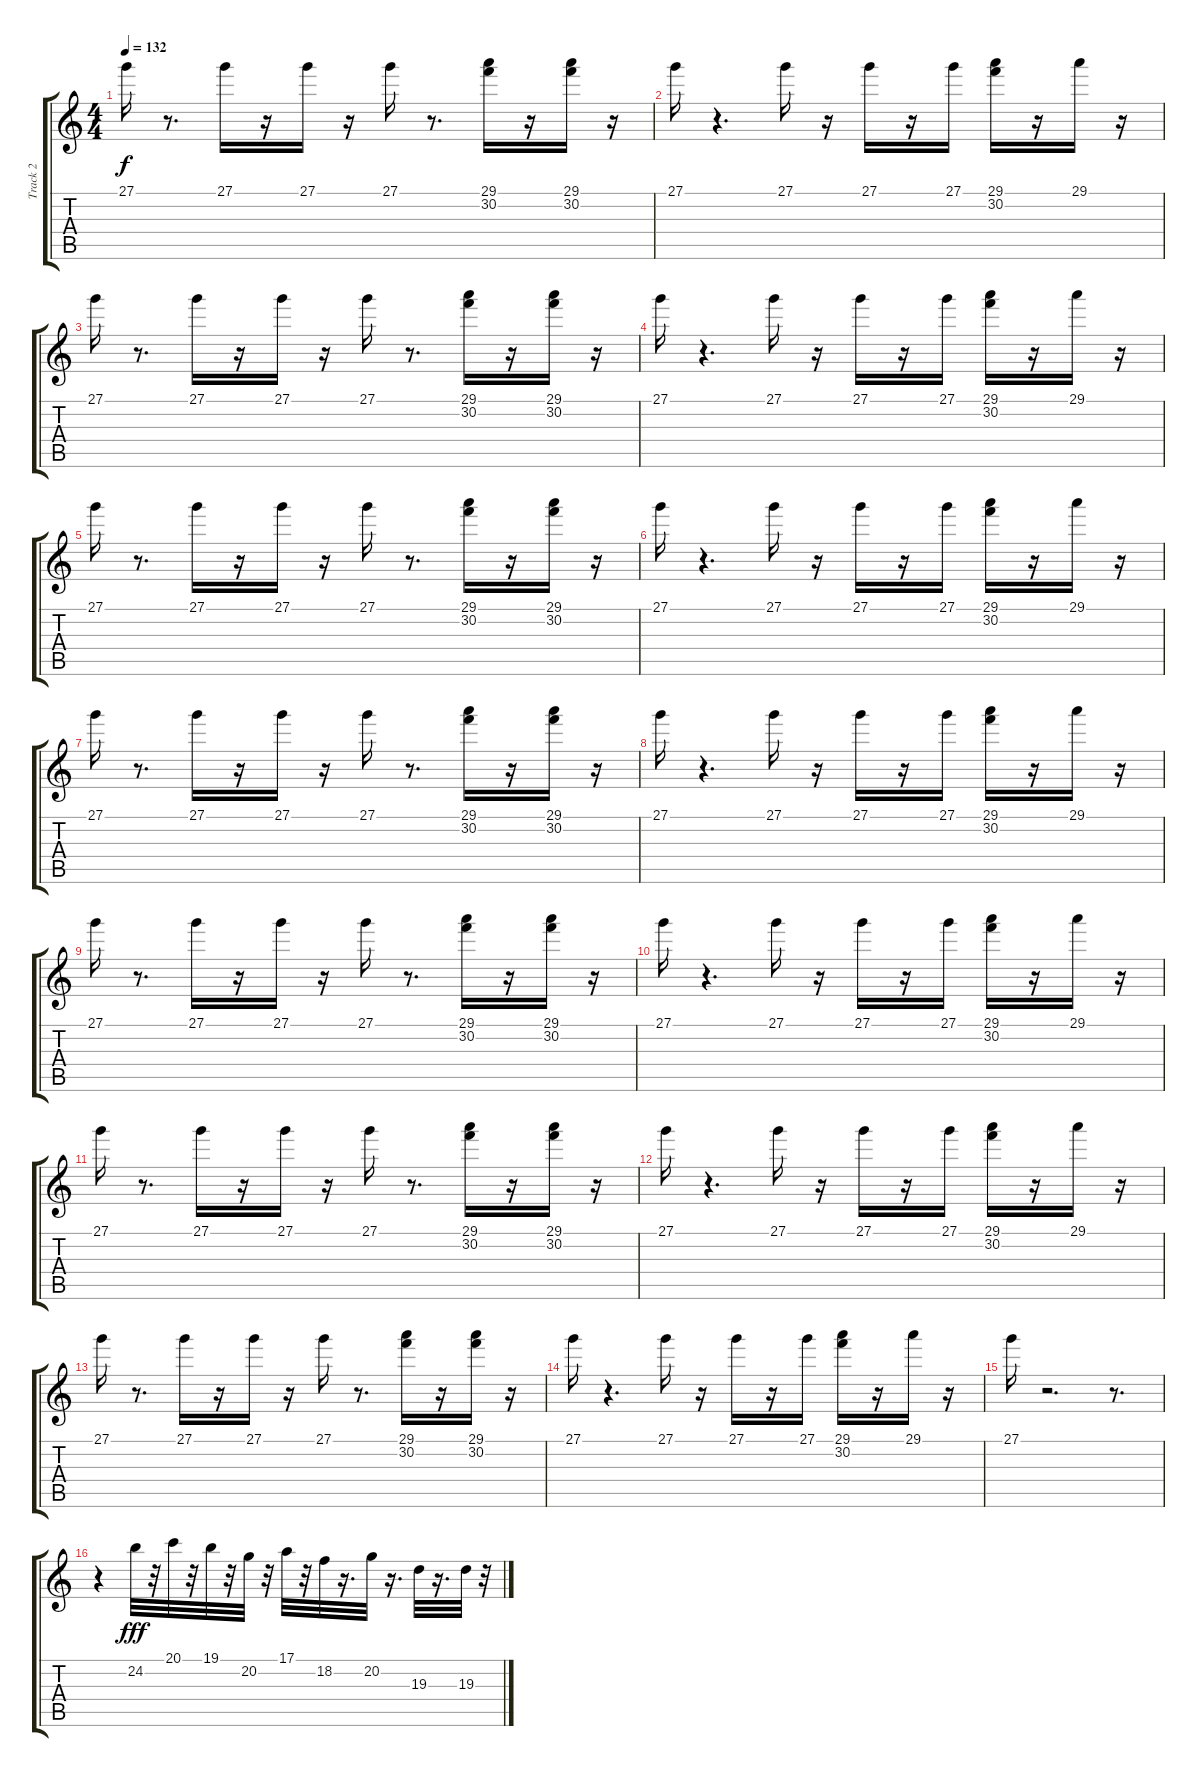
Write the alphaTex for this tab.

\track ("Track 2" "Track 2") {instrument fx3crystal}
\staff {score tabs}
\tuning (E4 B3 G3 D3 A2 E2) {hide}
\ts (4 4)
\tempo 132
\clef g2
\ks c
27.1.16{dy f} r.8{d} 27.1.16 r.16 27.1.16 r.16 27.1.16 r.8{d} (29.1 30.2).16 r.16 (29.1 30.2).16 r.16 |
27.1.16 r.4{d} 27.1.16 r.16 27.1.16 r.16 27.1.16 (29.1 30.2).16 r.16 29.1.16 r.16 |
27.1.16 r.8{d} 27.1.16 r.16 27.1.16 r.16 27.1.16 r.8{d} (29.1 30.2).16 r.16 (29.1 30.2).16 r.16 |
27.1.16 r.4{d} 27.1.16 r.16 27.1.16 r.16 27.1.16 (29.1 30.2).16 r.16 29.1.16 r.16 |
27.1.16 r.8{d} 27.1.16 r.16 27.1.16 r.16 27.1.16 r.8{d} (29.1 30.2).16 r.16 (29.1 30.2).16 r.16 |
27.1.16 r.4{d} 27.1.16 r.16 27.1.16 r.16 27.1.16 (29.1 30.2).16 r.16 29.1.16 r.16 |
27.1.16 r.8{d} 27.1.16 r.16 27.1.16 r.16 27.1.16 r.8{d} (29.1 30.2).16 r.16 (29.1 30.2).16 r.16 |
27.1.16 r.4{d} 27.1.16 r.16 27.1.16 r.16 27.1.16 (29.1 30.2).16 r.16 29.1.16 r.16 |
27.1.16 r.8{d} 27.1.16 r.16 27.1.16 r.16 27.1.16 r.8{d} (29.1 30.2).16 r.16 (29.1 30.2).16 r.16 |
27.1.16 r.4{d} 27.1.16 r.16 27.1.16 r.16 27.1.16 (29.1 30.2).16 r.16 29.1.16 r.16 |
27.1.16 r.8{d} 27.1.16 r.16 27.1.16 r.16 27.1.16 r.8{d} (29.1 30.2).16 r.16 (29.1 30.2).16 r.16 |
27.1.16 r.4{d} 27.1.16 r.16 27.1.16 r.16 27.1.16 (29.1 30.2).16 r.16 29.1.16 r.16 |
27.1.16 r.8{d} 27.1.16 r.16 27.1.16 r.16 27.1.16 r.8{d} (29.1 30.2).16 r.16 (29.1 30.2).16 r.16 |
27.1.16 r.4{d} 27.1.16 r.16 27.1.16 r.16 27.1.16 (29.1 30.2).16 r.16 29.1.16 r.16 |
27.1.16 r.2{d} r.8{d} |
r.4 24.2.32{dy fff} r.32 20.1.32 r.32 19.1.32 r.32 20.2.32 r.32 17.1.32 r.32 18.2.32 r.16{d} 20.2.32 r.16{d} 19.3.32 r.16{d} 19.3.32 r.32
